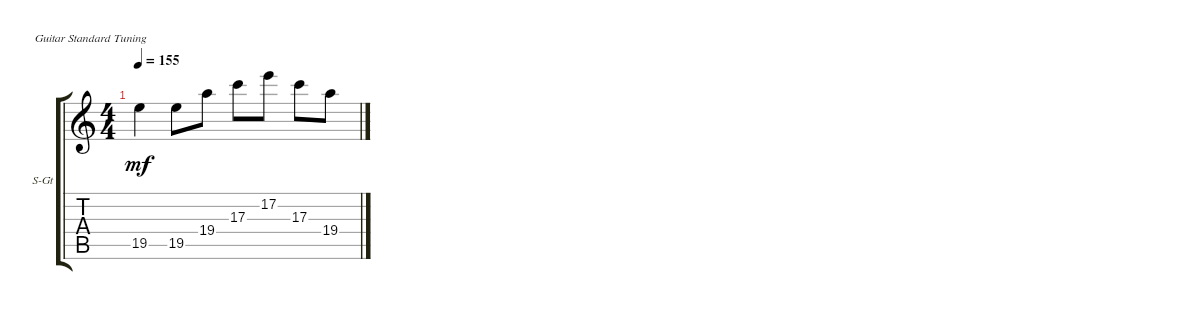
\bracketExtendMode groupsimilarinstruments
\firstSystemTrackNameOrientation horizontal
\otherSystemsTrackNameOrientation horizontal
\track ("А. Андреев" "S-Gt") {instrument acousticguitarsteel}
\staff {score tabs}
\tuning (E4 B3 G3 D3 A2 E2)
\ts (4 4)
\tempo 155
\clef g2
\ks c
19.5.4{dy mf} 19.5.8 19.4.8 17.3.8 17.2.8 17.3.8 19.4.8 |
\scale
0.333333 |
\scale
0.333333 |
\scale
0.333333 |
\scale
0.333333 |
\scale
0.333333 |
\scale
0.333333 |
\scale
0.333333 |
\scale
0.333333 |
\scale
0.333333 |
\scale
0.333333 |
\scale
0.333333 |
\scale
0.333333 |
\scale
0.333333
